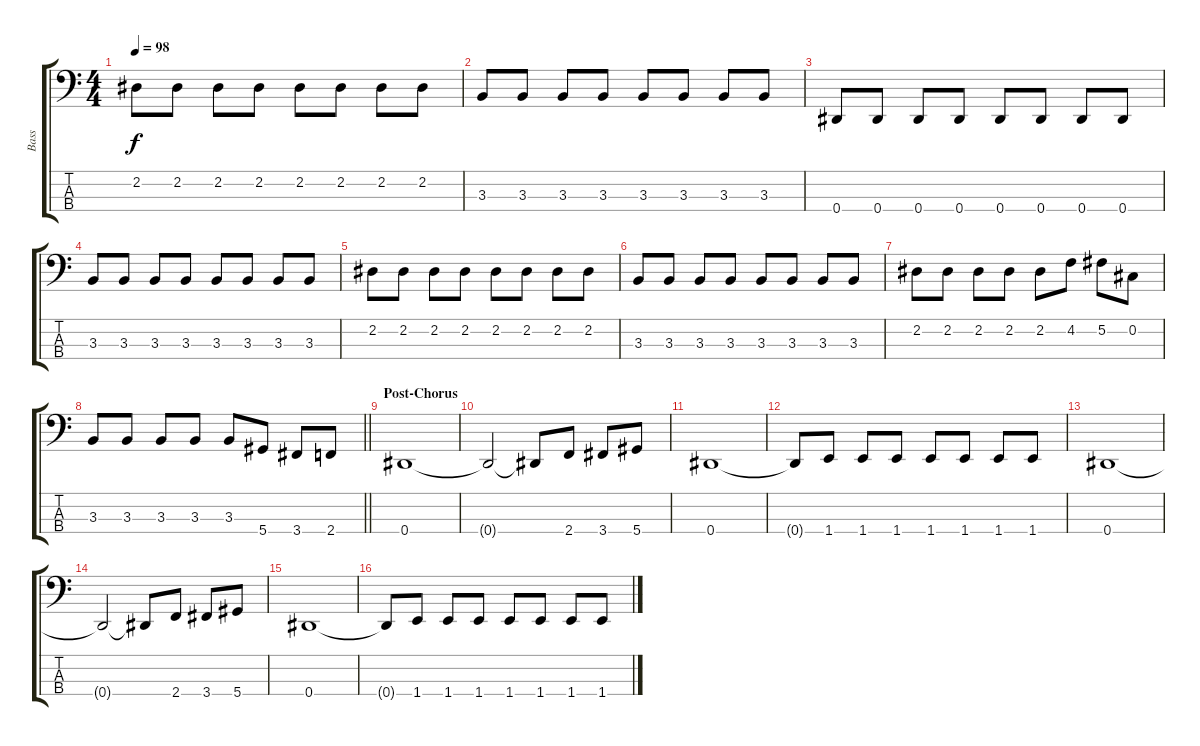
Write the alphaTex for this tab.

\track ("Bass" "Bass") {instrument electricbassfinger}
\staff {score tabs}
\tuning (Gb2 Db2 Ab1 Eb1) {hide}
\ts (4 4)
\tempo 98
\clef f4
\ks c
2.2.8{dy f} 2.2.8 2.2.8 2.2.8 2.2.8 2.2.8 2.2.8 2.2.8 |
3.3.8 3.3.8 3.3.8 3.3.8 3.3.8 3.3.8 3.3.8 3.3.8 |
0.4.8 0.4.8 0.4.8 0.4.8 0.4.8 0.4.8 0.4.8 0.4.8 |
3.3.8 3.3.8 3.3.8 3.3.8 3.3.8 3.3.8 3.3.8 3.3.8 |
2.2.8 2.2.8 2.2.8 2.2.8 2.2.8 2.2.8 2.2.8 2.2.8 |
3.3.8 3.3.8 3.3.8 3.3.8 3.3.8 3.3.8 3.3.8 3.3.8 |
2.2.8 2.2.8 2.2.8 2.2.8 2.2.8 4.2.8 5.2.8 0.2.8 |
\barLineRight lightlight
3.3.8 3.3.8 3.3.8 3.3.8 3.3.8 5.4.8 3.4.8 2.4.8 |
\section ("" "Post-Chorus")
0.4.1 |
0.4{t}.2 0.4{t}.8 2.4.8 3.4.8 5.4.8 |
0.4.1 |
0.4{t}.8 1.4.8 1.4.8 1.4.8 1.4.8 1.4.8 1.4.8 1.4.8 |
0.4.1 |
0.4{t}.2 0.4{t}.8 2.4.8 3.4.8 5.4.8 |
0.4.1 |
0.4{t}.8 1.4.8 1.4.8 1.4.8 1.4.8 1.4.8 1.4.8 1.4.8
